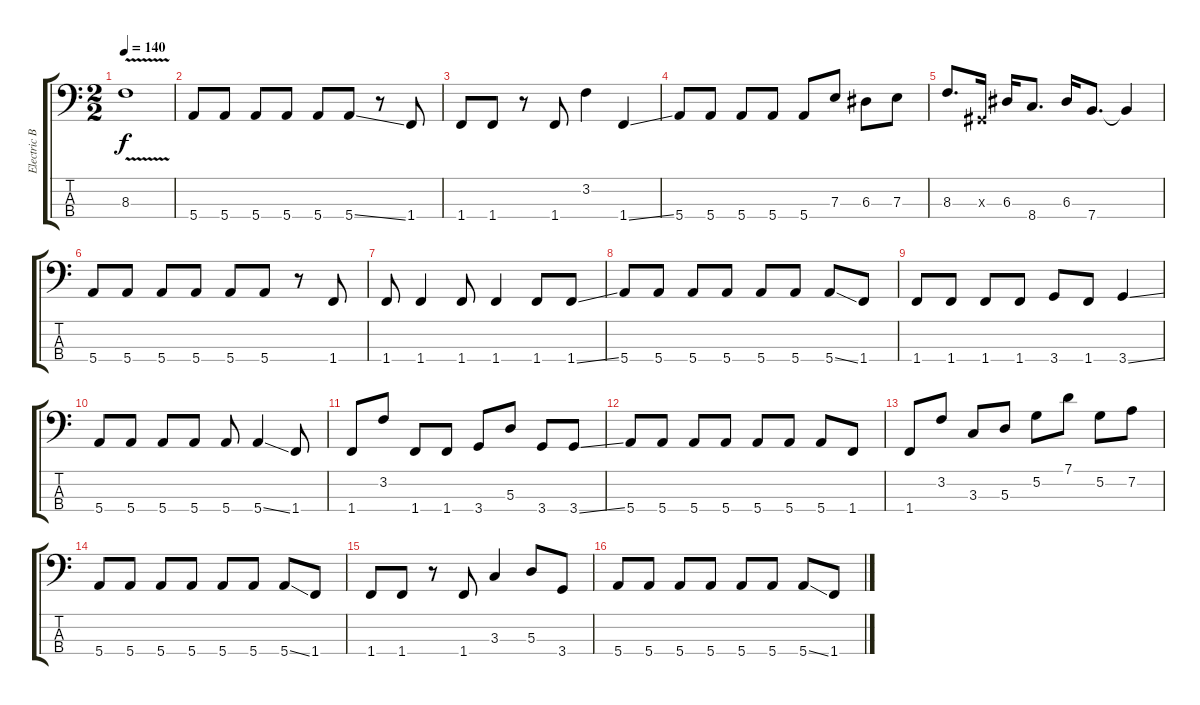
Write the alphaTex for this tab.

\track ("Electric Bass" "Electric B") {instrument electricbasspick}
\staff {score tabs}
\tuning (G2 D2 A1 E1) {hide}
\ts (2 2)
\tempo 140
\clef f4
\ks c
8.3{v}.1{dy f} |
5.4.8 5.4.8 5.4.8 5.4.8 5.4.8 5.4{ss}.8 r.8 1.4.8 |
1.4.8 1.4.8 r.8 1.4.8 3.2.4 1.4{ss}.4 |
5.4.8 5.4.8 5.4.8 5.4.8 5.4.8 7.3.8 6.3.8 7.3.8 |
8.3.8{d} -1.3{x}.16 6.3.16 8.4.8{d} 6.3.16 7.4.8{d} 7.4{t}.4 |
5.4.8 5.4.8 5.4.8 5.4.8 5.4.8 5.4.8 r.8 1.4.8 |
1.4.8 1.4.4 1.4.8 1.4.4 1.4.8 1.4{ss}.8 |
5.4.8 5.4.8 5.4.8 5.4.8 5.4.8 5.4.8 5.4{ss}.8 1.4.8 |
1.4.8 1.4.8 1.4.8 1.4.8 3.4.8 1.4.8 3.4{ss}.4 |
5.4.8 5.4.8 5.4.8 5.4.8 5.4.8 5.4{ss}.4 1.4.8 |
1.4.8 3.2.8 1.4.8 1.4.8 3.4.8 5.3.8 3.4.8 3.4{ss}.8 |
5.4.8 5.4.8 5.4.8 5.4.8 5.4.8 5.4.8 5.4.8 1.4.8 |
1.4.8 3.2.8 3.3.8 5.3.8 5.2.8 7.1.8 5.2.8 7.2.8 |
5.4.8 5.4.8 5.4.8 5.4.8 5.4.8 5.4.8 5.4{ss}.8 1.4.8 |
1.4.8 1.4.8 r.8 1.4.8 3.3.4 5.3.8 3.4.8 |
5.4.8 5.4.8 5.4.8 5.4.8 5.4.8 5.4.8 5.4{ss}.8 1.4.8
